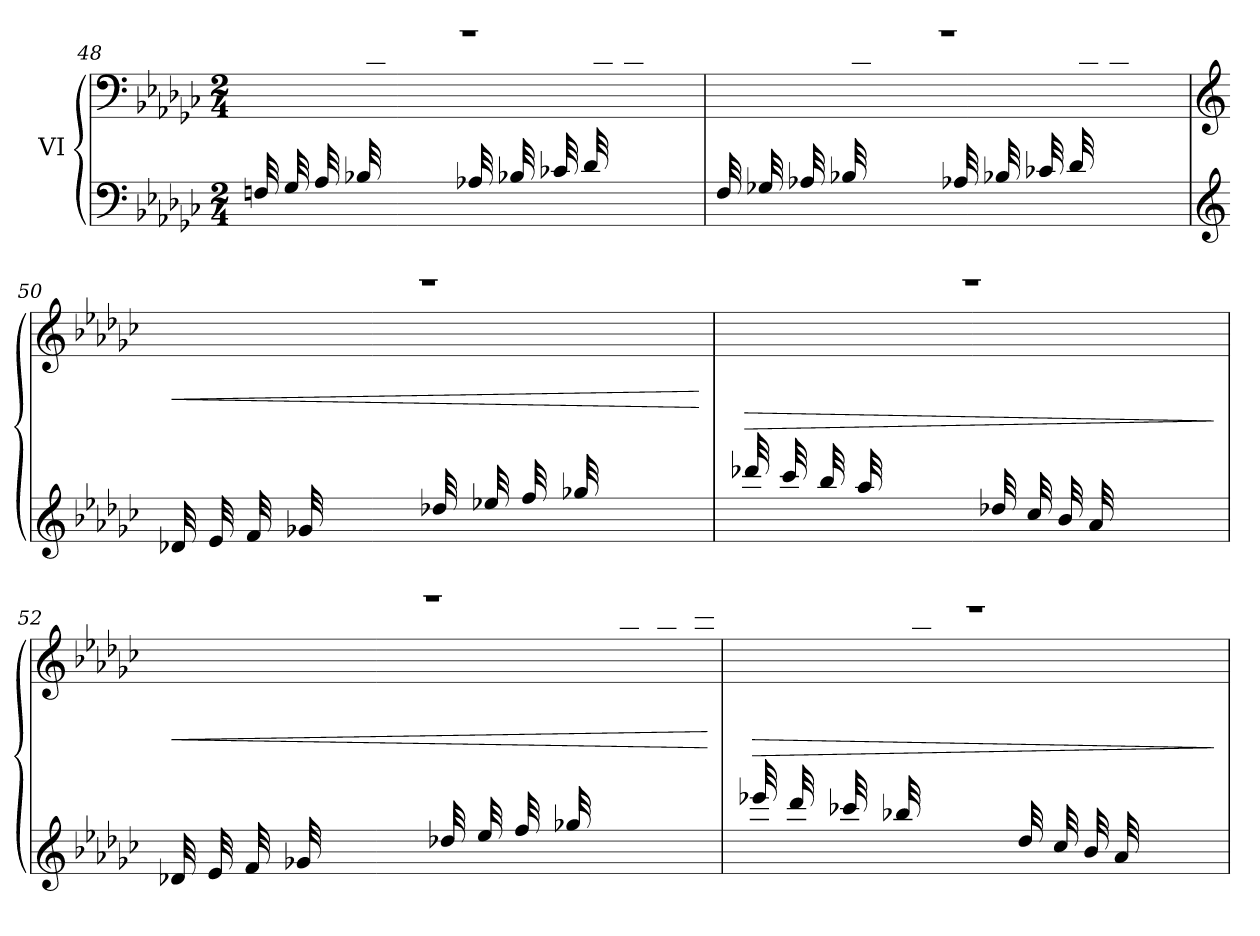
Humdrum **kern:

**kern	**kern	**dynam
*part1	*part1	*part1
*staff2	*staff1	*staff1/2
*I"VI	*	*
!!LO:LB:g=z
*clefF4	*clefF4	*
*k[b-e-a-d-g-c-]	*k[b-e-a-d-g-c-]	*
*M2/4	*M2/4	*
=48	=48	=48
*	*^	*
(>32Fn/LLL	2r	8ryy	.
32G-/	.	.	.
32A-/	.	.	.
32B-X/	.	.	.
8ryy	.	32cn\	.
.	.	32Bn\	.
.	.	32An\	.
.	.	32Gn\JJJ	.
32A-X/LLL	.	8ryy	.
32B-X/	.	.	.
32c-X/	.	.	.
32d-/	.	.	.
8ryy	.	32dn\	.
.	.	32cn\	.
.	.	32Bn\	.
.	.	32An\JJJ	.
=49	=49	=49	=49
32F/LLL	2r	8ryy	.
32G-X/	.	.	.
32A-X/	.	.	.
32B-X/	.	.	.
8ryy	.	32cn\	.
.	.	32Bn\	.
.	.	32An\	.
.	.	32Gn\JJJ	.
32A-X/LLL	.	8ryy	.
32B-X/	.	.	.
32c-X/	.	.	.
32d-/	.	.	.
8ryy	.	32dn\	.
.	.	32cn\	.
.	.	32Bn\	.
.	.	32An\JJJ)	.
!!LO:LB:g=z	!!
=50	=50	=50	=50
*clefG2	*clefG2	*	*
!	!	!	!LO:HP:b
(>32d-X/LLL	2r	8ryy	<
32e-/	.	.	.
32f/	.	.	.
32g-X/	.	.	.
8ryy	.	32gn\	.
.	.	32f\	.
.	.	32en\	.
.	.	32dn\JJJ	.
32dd-X/LLL	.	8ryy	.
32ee-X/	.	.	.
32ff/	.	.	.
32gg-X/	.	.	.
8ryy	.	32ggn\	.
.	.	32ff\	.
.	.	32een\	.
.	.	32ddn\JJJ	.
*	*v	*v	*
.	.	[
=51	=51	=51
!	!	!LO:HP:b
*	*^	*
32ddd-X/LLL	2r	8ryy	>
32ccc-/	.	.	.
32bb-/	.	.	.
32aa-/	.	.	.
8ryy	.	32ggn\	.
.	.	32ff\	.
.	.	32een\	.
.	.	32ddn\JJJ	.
32dd-X/LLL	.	8ryy	.
32cc-/	.	.	.
32b-/	.	.	.
32a-/	.	.	.
8ryy	.	32gn\	.
.	.	32f\	.
.	.	32en\	.
.	.	32dn\JJJ)	.
*	*v	*v	*
.	.	]
=52	=52	=52
!	!	!LO:HP:b
*	*^	*
(>32d-X/LLL	2r	8ryy	<
32e-/	.	.	.
32f/	.	.	.
32g-X/	.	.	.
8ryy	.	32gn\	.
.	.	32an\	.
.	.	32bn\	.
.	.	32ccn\JJJ	.
32dd-X/LLL	.	8ryy	.
32ee-/	.	.	.
32ff/	.	.	.
32gg-X/	.	.	.
8ryy	.	32ggn\	.
.	.	32aan\	.
.	.	32bbn\	.
.	.	32cccn\JJJ	.
*	*v	*v	*
.	.	[
!!LO:LB:g=z
=53	=53	=53
!	!	!LO:HP:b
*	*^	*
32eee-X/LLL	2r	8ryy	>
32ddd-/	.	.	.
32ccc-X/	.	.	.
32bb-X/	.	.	.
8ryy	.	32aa-X\	.
.	.	32gg-X\	.
.	.	32ff\	.
.	.	32ee-\JJJ	.
32dd-/LLL	.	8ryy	.
32cc-/	.	.	.
32b-/	.	.	.
32a-/	.	.	.
8ryy	.	32g-\	.
.	.	32f\	.
.	.	32e-\	.
.	.	32d-\JJJ)	.
*	*v	*v	*
.	.	]
=	=	=
*-	*-	*-
